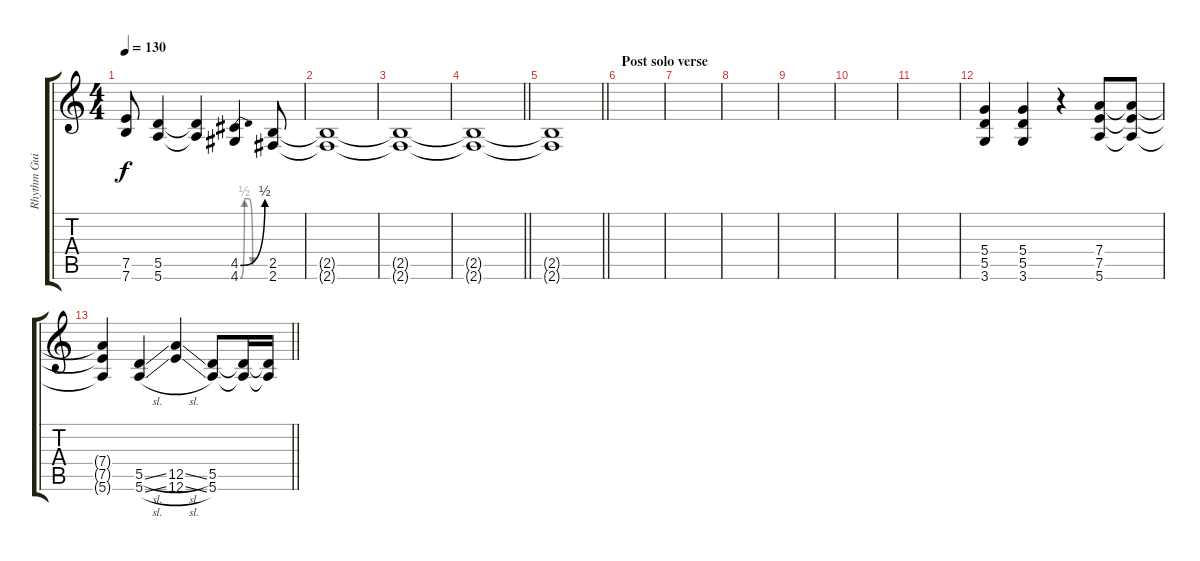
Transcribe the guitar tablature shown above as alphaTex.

\track ("Rhythm Guitar" "Rhythm Gui") {instrument distortionguitar}
\staff {score tabs}
\tuning (E4 B3 G3 D3 A2 E2) {hide}
\ts (4 4)
\tempo 130
\clef g2
\ks c
(7.5 7.6).8{dy f} (5.5 5.6).4 (5.5{t} 5.6{t}).4 (4.5{be (bend 0 0 60 2)} 4.6{be (custom 0 0 10 2 20 2 30 0 60 0)}).4 (2.5 2.6).8 |
(2.5{t} 2.6{t}).1 |
(2.5{t} 2.6{t}).1 |
\barLineRight lightlight
(2.5{t} 2.6{t}).1 |
\barLineRight lightlight
(2.5{t} 2.6{t}).1 |
\section ("" "Post solo verse")
|
|
|
|
|
|
(5.4 5.5 3.6).4 (5.4 5.5 3.6).4 r.4 (7.4 7.5 5.6).8 (7.4{t} 7.5{t} 5.6{t}).8 |
\barLineRight lightlight
(7.4{t} 7.5{t} 5.6{t}).4 (5.5{sl} 5.6{sl}).4 (12.5{sl} 12.6{sl}).4 (5.5 5.6).8 (5.5{t} 5.6{t}).16 (5.5{t} 5.6{t}).16
